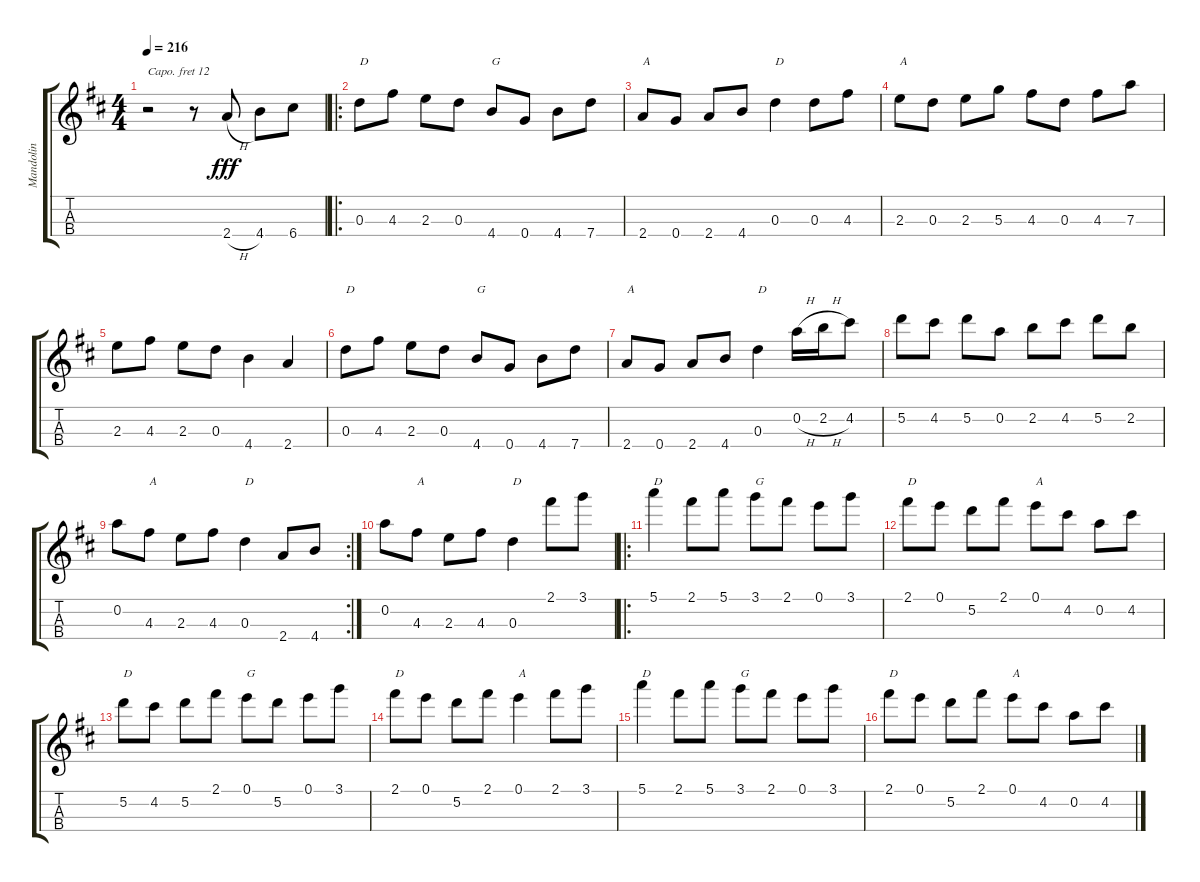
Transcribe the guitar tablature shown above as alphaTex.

\track ("Mandolin" "Mandolin") {instrument acousticguitarsteel}
\staff {score tabs}
\capo 12
\tuning (E4 A3 D3 G2) {hide}
\ts (4 4)
\tempo 216
\clef g2
\ks d
r.2{dy fff instrument acousticguitarsteel} r.8 2.4{h}.8 4.4.8 6.4.8 |
\ro
0.3.8{txt "D"} 4.3.8 2.3.8 0.3.8 4.4.8{txt "G"} 0.4.8 4.4.8 7.4.8 |
2.4.8{txt "A"} 0.4.8 2.4.8 4.4.8 0.3.4{txt "D"} 0.3.8 4.3.8 |
2.3.8{txt "A"} 0.3.8 2.3.8 5.3.8 4.3.8 0.3.8 4.3.8 7.3.8 |
2.3.8 4.3.8 2.3.8 0.3.8 4.4.4 2.4.4 |
0.3.8{txt "D"} 4.3.8 2.3.8 0.3.8 4.4.8{txt "G"} 0.4.8 4.4.8 7.4.8 |
2.4.8{txt "A"} 0.4.8 2.4.8 4.4.8 0.3.4{txt "D"} 0.2{h}.16 2.2{h}.16 4.2.8 |
5.2.8 4.2.8 5.2.8 0.2.8 2.2.8 4.2.8 5.2.8 2.2.8 |
\rc 2
0.2.8 4.3.8{txt "A"} 2.3.8 4.3.8 0.3.4{txt "D"} 2.4.8 4.4.8 |
0.2.8 4.3.8{txt "A"} 2.3.8 4.3.8 0.3.4{txt "D"} 2.1.8 3.1.8 |
\ro
5.1.4{txt "D"} 2.1.8 5.1.8 3.1.8{txt "G"} 2.1.8 0.1.8 3.1.8 |
2.1.8{txt "D"} 0.1.8 5.2.8 2.1.8 0.1.8{txt "A"} 4.2.8 0.2.8 4.2.8 |
5.2.8{txt "D"} 4.2.8 5.2.8 2.1.8 0.1.8{txt "G"} 5.2.8 0.1.8 3.1.8 |
2.1.8{txt "D"} 0.1.8 5.2.8 2.1.8 0.1.4{txt "A"} 2.1.8 3.1.8 |
5.1.4{txt "D"} 2.1.8 5.1.8 3.1.8{txt "G"} 2.1.8 0.1.8 3.1.8 |
2.1.8{txt "D"} 0.1.8 5.2.8 2.1.8 0.1.8{txt "A"} 4.2.8 0.2.8 4.2.8
